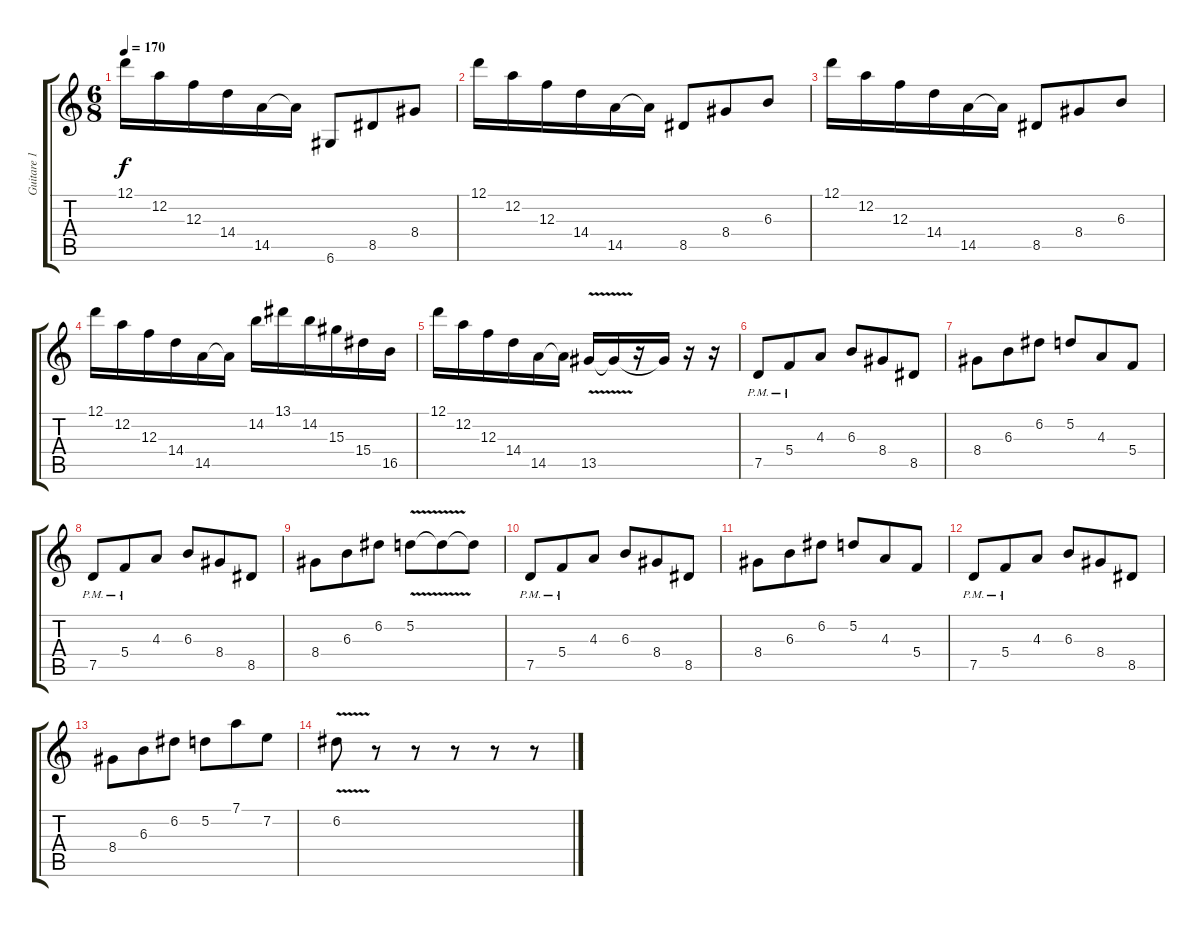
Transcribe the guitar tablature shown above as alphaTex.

\track ("Guitare 1" "Guitare 1") {instrument distortionguitar}
\staff {score tabs}
\tuning (D4 A3 F3 C3 G2 D2) {hide}
\ts (6 8)
\tempo 170
\clef g2
\ks c
12.1.16{dy f} 12.2.16 12.3.16 14.4.16 14.5.16 14.5{t}.16 6.6.8 8.5.8 8.4.8 |
12.1.16 12.2.16 12.3.16 14.4.16 14.5.16 14.5{t}.16 8.5.8 8.4.8 6.3.8 |
12.1.16 12.2.16 12.3.16 14.4.16 14.5.16 14.5{t}.16 8.5.8 8.4.8 6.3.8 |
12.1.16 12.2.16 12.3.16 14.4.16 14.5.16 14.5{t}.16 14.2.16 13.1.16 14.2.16 15.3.16 15.4.16 16.5.16 |
12.1.16 12.2.16 12.3.16 14.4.16 14.5.16 14.5{t}.16 13.5{v}.16 13.5{t}.16 r.16 13.5{t}.16 r.16 r.16 |
7.5{pm}.8 5.4{pm}.8 4.3.8 6.3.8 8.4.8 8.5.8 |
8.4.8 6.3.8 6.2.8 5.2.8 4.3.8 5.4.8 |
7.5{pm}.8 5.4{pm}.8 4.3.8 6.3.8 8.4.8 8.5.8 |
8.4.8 6.3.8 6.2.8 5.2{v}.8 5.2{t}.8 5.2{t}.8 |
7.5{pm}.8 5.4{pm}.8 4.3.8 6.3.8 8.4.8 8.5.8 |
8.4.8 6.3.8 6.2.8 5.2.8 4.3.8 5.4.8 |
7.5{pm}.8 5.4{pm}.8 4.3.8 6.3.8 8.4.8 8.5.8 |
8.4.8 6.3.8 6.2.8 5.2.8 7.1.8 7.2.8 |
6.2{v}.8 r.8 r.8 r.8 r.8 r.8
